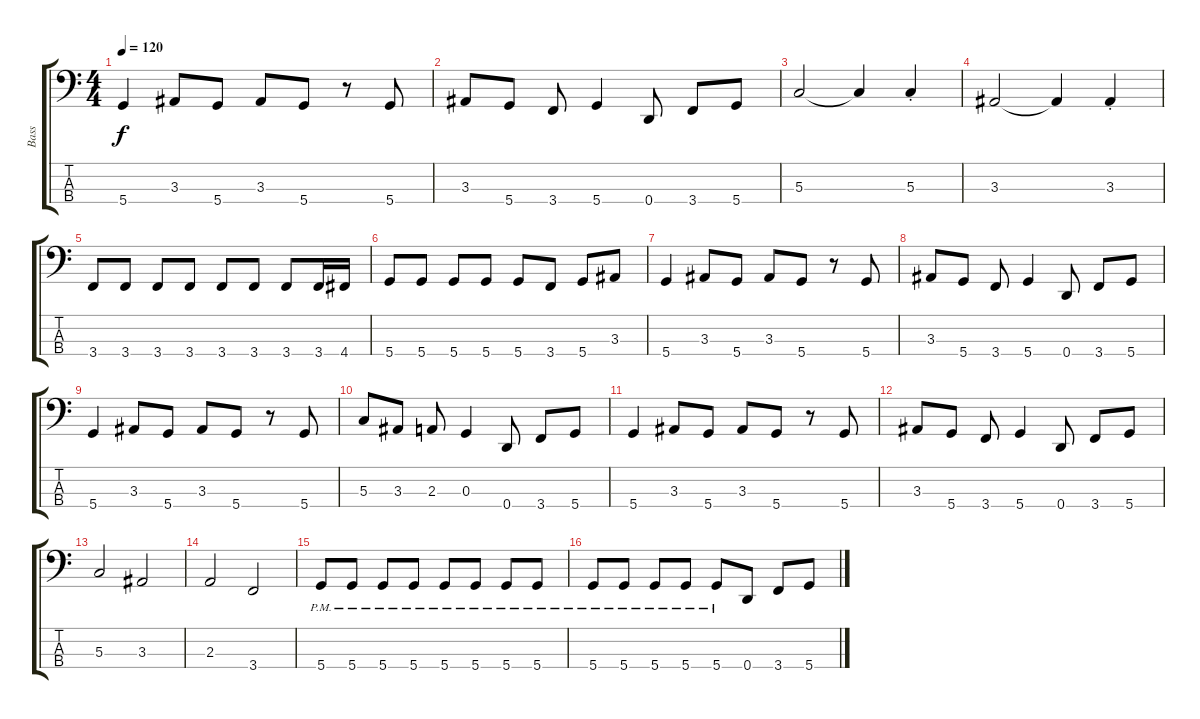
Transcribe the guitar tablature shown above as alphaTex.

\track ("Bass" "Bass") {instrument electricbasspick}
\staff {score tabs}
\tuning (F2 C2 G1 D1) {hide}
\ts (4 4)
\tempo 120
\clef f4
\ks c
5.4.4{dy f} 3.3.8 5.4.8 3.3.8 5.4.8 r.8 5.4.8 |
3.3.8 5.4.8 3.4.8 5.4.4 0.4.8 3.4.8 5.4.8 |
5.3.2 5.3{t}.4 5.3{st}.4 |
3.3.2 3.3{t}.4 3.3{st}.4 |
3.4.8 3.4.8 3.4.8 3.4.8 3.4.8 3.4.8 3.4.8 3.4.16 4.4.16 |
5.4.8 5.4.8 5.4.8 5.4.8 5.4.8 3.4.8 5.4.8 3.3.8 |
5.4.4 3.3.8 5.4.8 3.3.8 5.4.8 r.8 5.4.8 |
3.3.8 5.4.8 3.4.8 5.4.4 0.4.8 3.4.8 5.4.8 |
5.4.4 3.3.8 5.4.8 3.3.8 5.4.8 r.8 5.4.8 |
5.3.8 3.3.8 2.3.8 0.3.4 0.4.8 3.4.8 5.4.8 |
5.4.4 3.3.8 5.4.8 3.3.8 5.4.8 r.8 5.4.8 |
3.3.8 5.4.8 3.4.8 5.4.4 0.4.8 3.4.8 5.4.8 |
5.3.2 3.3.2 |
2.3.2 3.4.2 |
5.4{pm}.8 5.4{pm}.8 5.4{pm}.8 5.4{pm}.8 5.4{pm}.8 5.4{pm}.8 5.4{pm}.8 5.4{pm}.8 |
5.4{pm}.8 5.4{pm}.8 5.4{pm}.8 5.4{pm}.8 5.4{pm}.8 0.4.8 3.4.8 5.4.8
